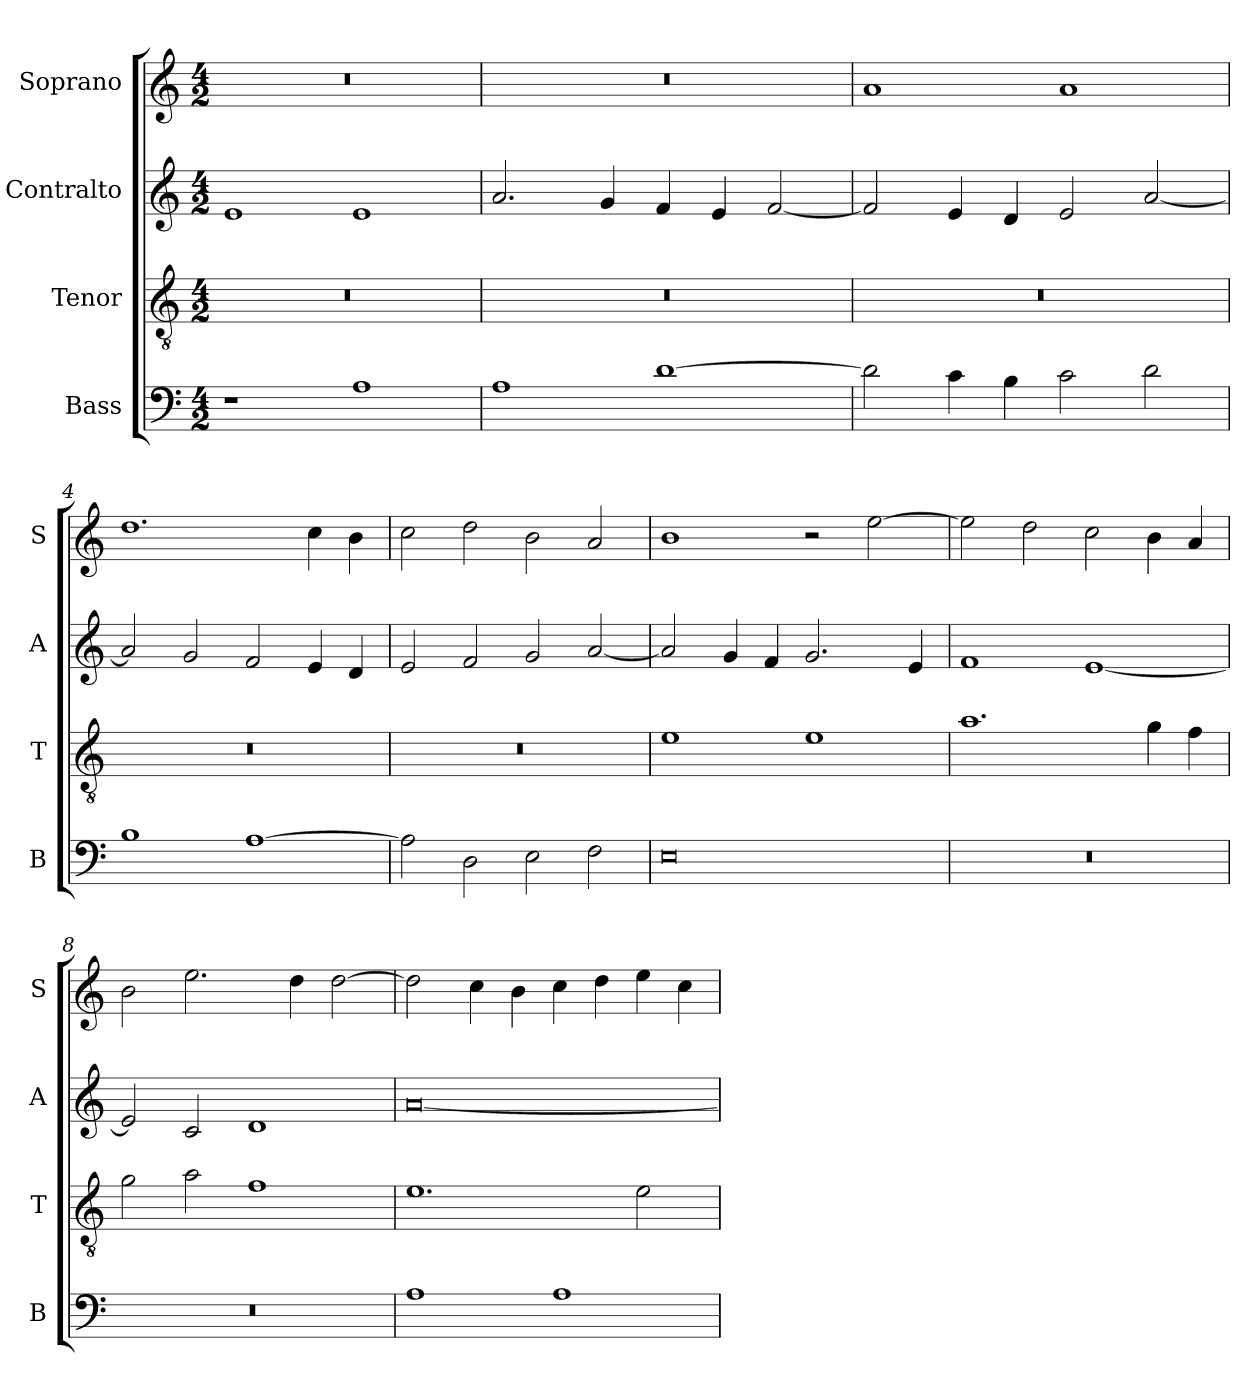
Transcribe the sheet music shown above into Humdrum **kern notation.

**kern	**kern	**kern	**kern
*part4	*part3	*part2	*part1
*staff4	*staff3	*staff2	*staff1
*I"Bass	*I"Tenor	*I"Contralto	*I"Soprano
*I'B	*I'T	*I'A	*I'S
*clefF4	*clefGv2	*clefG2	*clefG2
*k[]	*k[]	*k[]	*k[]
*D:dor	*D:dor	*D:dor	*D:dor
*M4/2	*M4/2	*M4/2	*M4/2
=1	=1	=1	=1
1r	0r	1e	0r
1A	.	1e	.
=2	=2	=2	=2
1A	0r	2.a	0r
.	.	4g	.
[1d	.	4f	.
.	.	4e	.
.	.	[2f	.
=3	=3	=3	=3
2d]	0r	2f]	1a
4c	.	4e	.
4B	.	4d	.
2c	.	2e	1a
2d	.	[2a	.
=4	=4	=4	=4
1B	0r	2a]	1.dd
.	.	2g	.
[1A	.	2f	.
.	.	4e	4cc
.	.	4d	4b
=5	=5	=5	=5
2A]	0r	2e	2cc
2D	.	2f	2dd
2E	.	2g	2b
2F	.	[2a	2a
=6	=6	=6	=6
0E	1e	2a]	1b
.	.	4g	.
.	.	4f	.
.	1e	2.g	2r
.	.	.	[2ee
.	.	4e	.
=7	=7	=7	=7
0r	1.a	1f	2ee]
.	.	.	2dd
.	.	[1e	2cc
.	4g	.	4b
.	4f	.	4a
=8	=8	=8	=8
0r	2g	2e]	2b
.	2a	2c	2.ee
.	1f	1d	.
.	.	.	4dd
.	.	.	[2dd
=9	=9	=9	=9
1A	1.e	[0a	2dd]
.	.	.	4cc
.	.	.	4b
1A	.	.	4cc
.	.	.	4dd
.	2e	.	4ee
.	.	.	4cc
=	=	=	=
*-	*-	*-	*-
